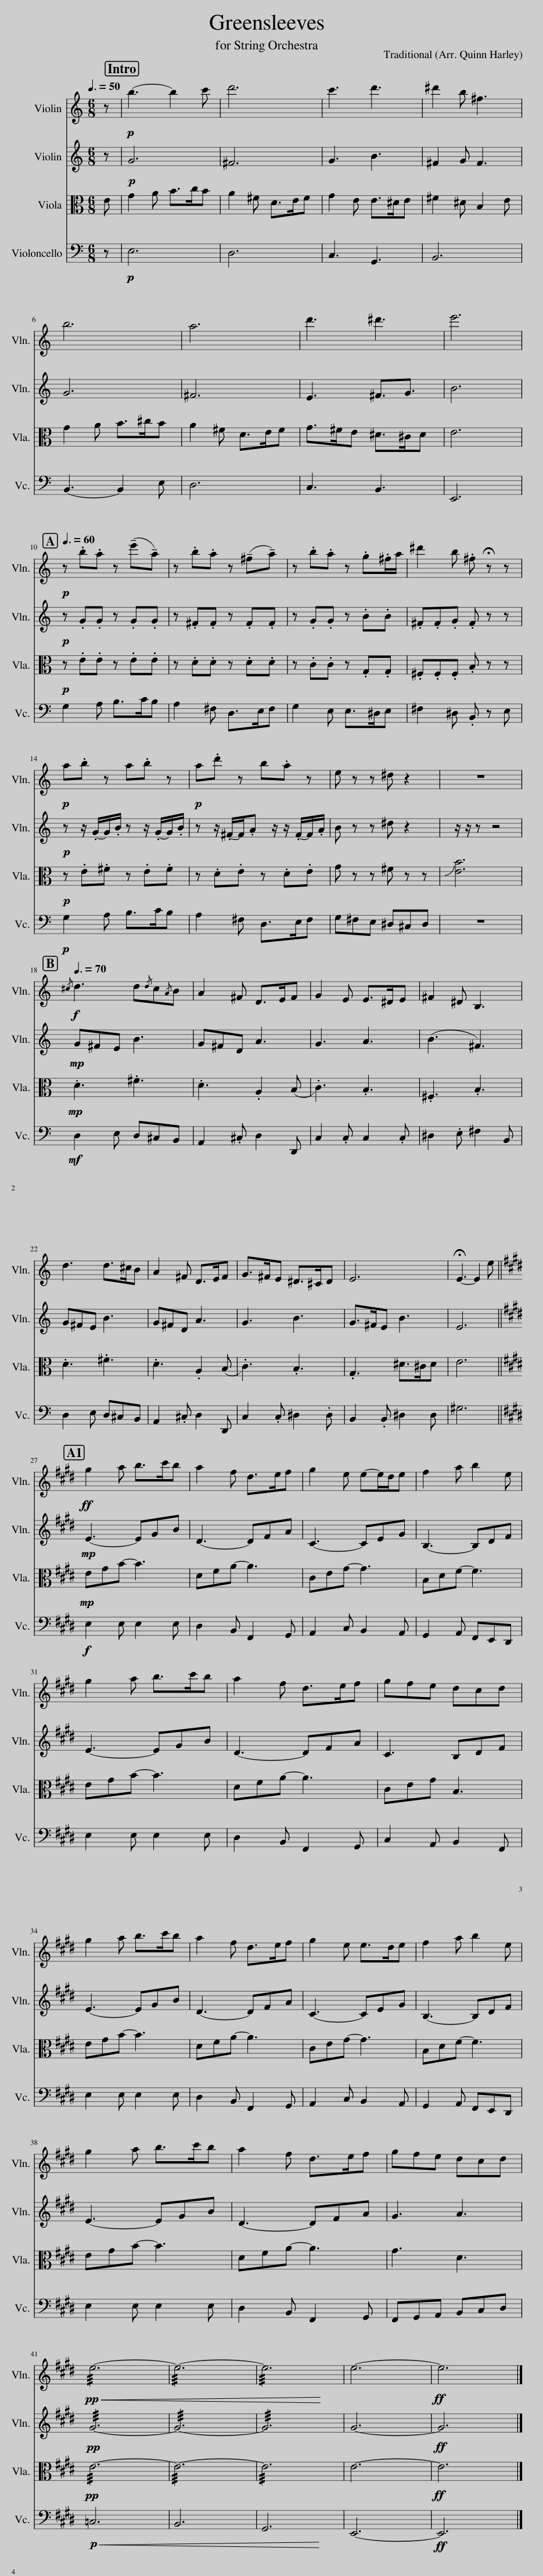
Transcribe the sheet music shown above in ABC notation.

X:1
%%score 1 2 3 4
L:1/8
Q:3/8=50
M:6/8
I:linebreak $
K:C
V:1 treble
V:2 treble
V:3 alto
V:4 bass
V:1
 z |!p! b3- b2 c' | d'6 | c'3 d'3 | ^d'2 b ^f3 |$ %5
 b6 | a6 | d'3 ^d'3 | e'6 |$!p![Q:3/8=60] z .b.a z (!tenuto!e'!tenuto!a) | %10
 z .b.a z (!tenuto!^f!tenuto!a) | z .b.a z .g.^f/a/ | ^d'2 b .^f !fermata!z z |$!p! a.b z a.b z |!p! a.d' z b.a z | %15
 e z z ^d z2 | z6 |$!f![Q:3/8=70]{/^c} d3 d{/d}c{/A}B | A2 ^F D>EF | G2 E E>^DE | %20
 ^F2 ^D B,3 |$ d3 d>^cB | A2 ^F D>EF | G>^FE ^D>^CD | E6 | %25
 !fermata!E3- E2 e ||$[K:E]!ff! g2 a b>c'b | a2 f d>ef | g2 e e-e/d/e | f2 a b2 e |$ %30
 g2 a b>c'b | a2 f d>ef | gfe dcd |$ g2 a b>c'b | a2 f d>ef | %35
 g2 e e>de | f2 a b2 e |$ g2 a b>c'b | a2 f d>ef | gfe dcd |$ %40
!pp!!<(! !///!e6-!<)! | !///!e6- | !///!e6 | e6- |!ff! e6 |] %45
V:2
 z |!p! G6 | ^F6 | G3 B3 | ^F2 G F3 |$ %5
 G6 | ^F6 | E3 ^F3/2G3/2 | B6 |$!p! z .G.G z .G.G | %10
 z .^F.F z .F.F | z .G.G z .B.B | .^F.F.G .F z z |$!p! z z/ .G/-G/.B/ z z/ .G/-G/.B/ | z z/ .^F/-F/.A z/ z/ .F/-F/.A/ | %15
 B z z ^d z2 | z/ z/ z z4 |$!mp! G^FE B3 | G^FD A3 | G3 A3 | %20
 (B3 ^F3) |$ G^FE B3 | G^FD A3 | G3 B3 | G>^FE B3 | %25
 E6 ||$[K:E]!mp! E3- EGB | D3- DFA | C3- CEG | B,3- B,DF |$ %30
 E3- EGB | D3- DFA | C3 B,DF |$ E3- EGB | D3- DFA | %35
 C3- CEG | B,3- B,DF |$ E3- EGB | D3- DFA | G3 A3 |$ %40
!pp! !///!G6- | !///!G6- | !///!G6 | G6- |!ff! G6 |] %45
V:3
 E | G2 A B>cB | A2 ^F D>EF | G2 E E>^DE | ^F2 ^D B,2 E |$ %5
 G2 A B>^cB | A2 ^F D>EF | G>^FE ^D>^CD | E6 |$!p! z .E.E z .E.E | %10
 z .D.D z .D.D | z .C.C z .G,.G, | .^F,.F,.F, .B, z z |$!p! z .E.^F z .E.F | z .D.E z .D.E | %15
 G z z ^F z z | !slide![EB]6 |$!mp! .D3 .^F3 | .D3 .A,2 (B, | .C3) .B,3 | %20
 .^F,3 .B,3 |$ .D3 .^F3 | .D3 .A,2 (B, | .C3) .B,3 | .G,3 ^D>^CD | %25
 E6 ||$[K:E]!mp! EGB- B3 | DFA- A3 | CEG- G3 | B,DF- F3 |$ %30
 EGB- B3 | DFA- A3 | CEG B,3 |$ EGB- B3 | DFA- A3 | %35
 CEG- G3 | B,DF- F3 |$ EGB- B3 | DFA- A3 | G3 D3 |$ %40
!pp! !///!E6- | !///!E6- | !///!E6 | E6- |!ff! E6 |] %45
V:4
 z |!p! E,6 | D,6 | C,3 G,,3 | B,,6 |$ %5
 B,,3- B,,2 E, | D,6 | C,3 B,,3 | E,,6 |$ G,2 A, B,>CB, | %10
 A,2 ^F, D,>E,F, | G,2 E, E,>^D,E, | ^F,2 ^D, .B,, z E, |$!p! G,2 A, B,>CB, | A,2 ^F, D,>E,F, | %15
 G,^F,E, ^D,^C,D, | z6 |$!mf! D,2 E, D,^C,B,, | A,,2 .^C, D,2 D,, | C,2 .C, C,2 .C, | %20
 ^D,2 .E, ^F,2 B,, |$ D,2 E, D,^C,B,, | A,,2 .^C, D,2 D,, | C,2 .C, ^D,2 .D, | B,,2 .B,, ^D,2 D, | %25
 ^G,6 ||$[K:E]!f! E,2 E, E,2 E, | D,2 B,, F,,2 G,, | A,,2 C, B,,2 A,, | G,,2 A,, F,,E,,D,, |$ %30
 E,2 E, E,2 E, | D,2 B,, F,,2 G,, | C,2 A,, B,,2 F,, |$ E,2 E, E,2 E, | D,2 B,, F,,2 G,, | %35
 A,,2 C, B,,2 A,, | G,,2 A,, F,,E,,D,, |$ E,2 E, E,2 E, | D,2 B,, F,,2 G,, | F,,G,,A,, B,,C,D, |$ %40
!p!!<(! =C,6!<)! | B,,6 | G,,6 | E,,6- |!ff! E,,6 |] %45
